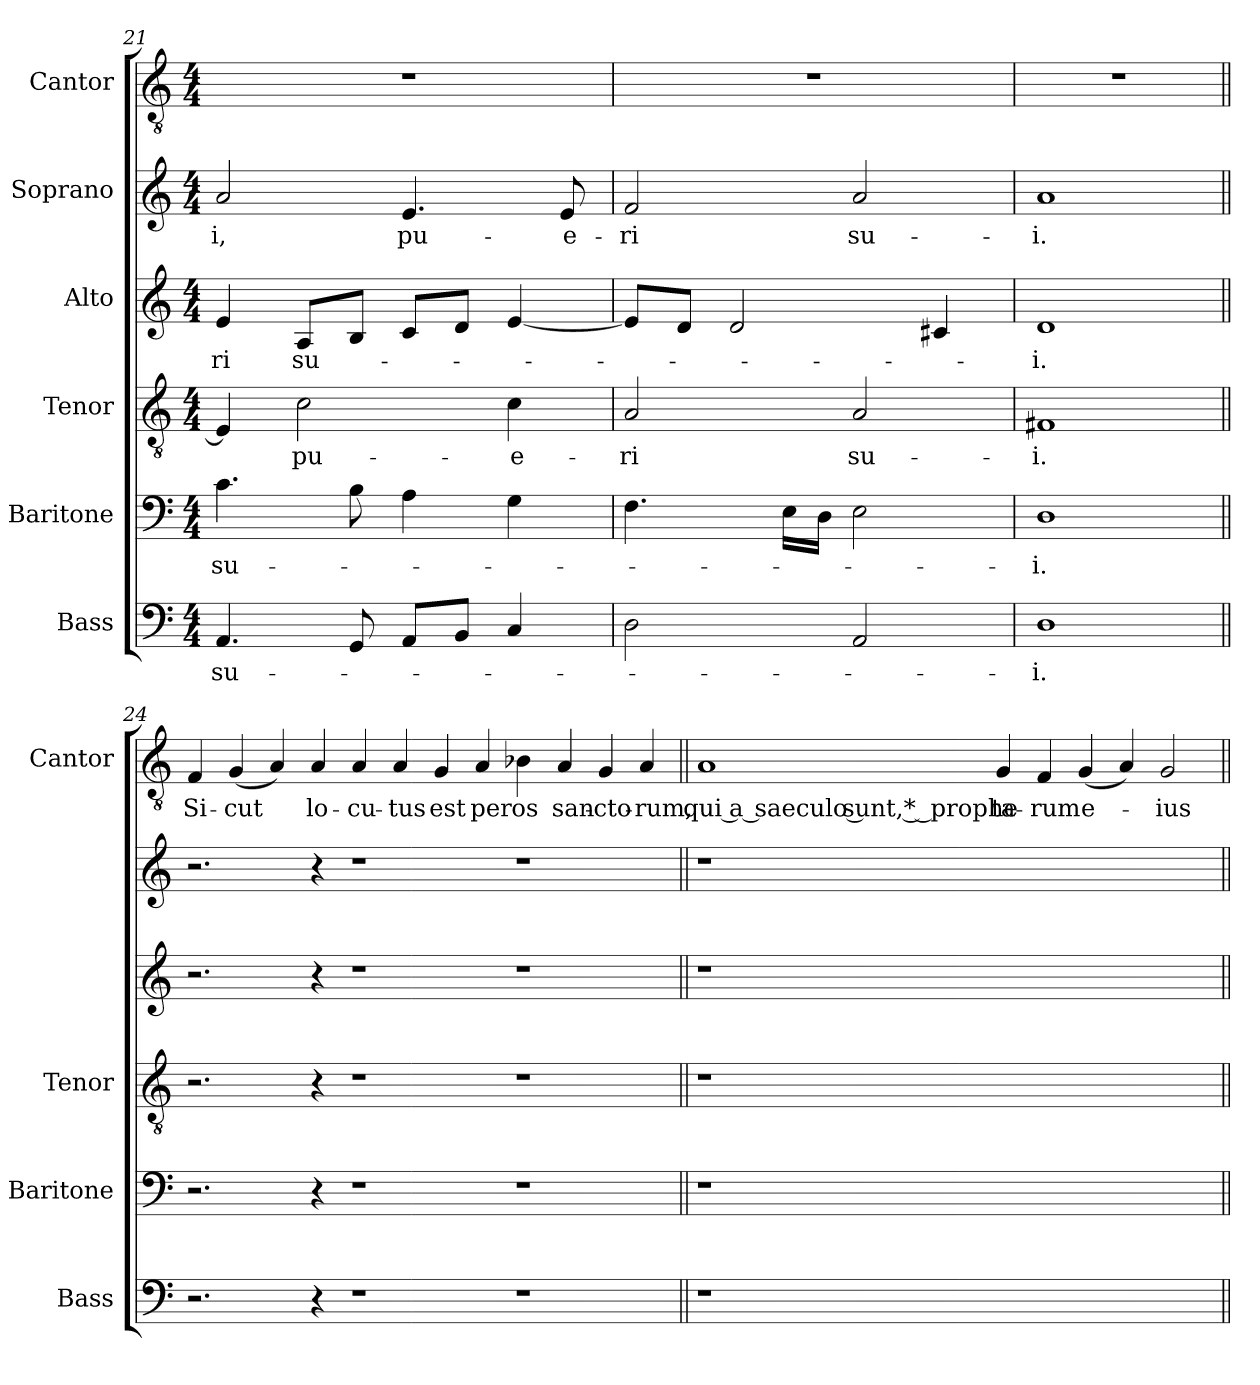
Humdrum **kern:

**kern	**text	**kern	**text	**kern	**text	**kern	**text	**kern	**text	**kern	**text
*part6	*part6	*part5	*part5	*part4	*part4	*part3	*part3	*part2	*part2	*part1	*part1
*staff6	*staff6	*staff5	*staff5	*staff4	*staff4	*staff3	*staff3	*staff2	*staff2	*staff1	*staff1
*I"Bass	*	*I"Baritone	*	*I"Tenor	*	*I"Alto	*	*I"Soprano	*	*I"Cantor	*
*I'Bass	*	*I'Baritone	*	*I'Tenor	*	*	*	*	*	*I'Cantor	*
*clefF4	*	*clefF4	*	*clefGv2	*	*clefG2	*	*clefG2	*	*clefGv2	*
*ITrd7c12	*	*	*	*	*	*	*	*	*	*ITrd7c12	*
*k[]	*	*k[]	*	*k[]	*	*k[]	*	*k[]	*	*k[]	*
*C:	*	*C:	*	*C:	*	*C:	*	*C:	*	*C:	*
*M4/4	*	*M4/4	*	*M4/4	*	*M4/4	*	*M4/4	*	*M4/4	*
=21	=21	=21	=21	=21	=21	=21	=21	=21	=21	=21	=21
!	!LO:LY:b:color=#000000	!	!	!	!	!	!	!	!	!	!
!	!	!	!LO:LY:b:color=#000000	!	!	!	!	!	!	!	!
!	!	!	!	!	!	!	!LO:LY:b:color=#000000	!	!	!	!
!	!	!	!	!	!	!	!	!	!LO:LY:b:color=#000000	!	!
4.AAAi/	su-	4.ci\	su-	4Ei/]	.	4ei/	-ri	2ai/	-i,	1r	.
!	!	!	!	!	!LO:LY:b:color=#000000	!	!	!	!	!	!
!	!	!	!	!	!	!	!LO:LY:b:color=#000000	!	!	!	!
.	.	.	.	2ci\	pu-	8Ai/L	su-	.	.	.	.
8GGGi/	.	8Bi\	.	.	.	8Bi/J	.	.	.	.	.
!	!	!	!	!	!	!	!	!	!LO:LY:b:color=#000000	!	!
8AAAi/L	.	4Ai\	.	.	.	8ci/L	.	4.ei/	pu-	.	.
8BBBi/J	.	.	.	.	.	8di/J	.	.	.	.	.
!	!	!	!	!	!LO:LY:b:color=#000000	!	!	!	!	!	!
4CCi/	.	4Gi\	.	4ci\	-e-	[<4ei/	.	.	.	.	.
!	!	!	!	!	!	!	!	!	!LO:LY:b:color=#000000	!	!
.	.	.	.	.	.	.	.	8ei/	-e-	.	.
=22	=22	=22	=22	=22	=22	=22	=22	=22	=22	=22	=22
!	!	!	!	!	!LO:LY:b:color=#000000	!	!	!	!	!	!
!	!	!	!	!	!	!	!	!	!LO:LY:b:color=#000000	!	!
2DDi\	.	4.Fi\	.	2Ai/	-ri	8ei/L]	.	2fi/	-ri	1r	.
.	.	.	.	.	.	8di/J	.	.	.	.	.
.	.	.	.	.	.	2di/	.	.	.	.	.
.	.	16Ei\LL	.	.	.	.	.	.	.	.	.
.	.	16Di\JJ	.	.	.	.	.	.	.	.	.
!	!	!	!	!	!LO:LY:b:color=#000000	!	!	!	!	!	!
!	!	!	!	!	!	!	!	!	!LO:LY:b:color=#000000	!	!
2AAAi/	.	2Ei\	.	2Ai/	su-	.	.	2ai/	su-	.	.
.	.	.	.	.	.	4c#Xi/	.	.	.	.	.
=23	=23	=23	=23	=23	=23	=23	=23	=23	=23	=23	=23
!	!LO:LY:b:color=#000000	!	!	!	!	!	!	!	!	!	!
!	!	!	!LO:LY:b:color=#000000	!	!	!	!	!	!	!	!
!	!	!	!	!	!LO:LY:b:color=#000000	!	!	!	!	!	!
!	!	!	!	!	!	!	!LO:LY:b:color=#000000	!	!	!	!
!	!	!	!	!	!	!	!	!	!LO:LY:b:color=#000000	!	!
1DDi	-i.	1Di	-i.	1F#Xi	-i.	1di	-i.	1ai	-i.	1r	.
!!LO:LB:g=z
=24||	=24||	=24||	=24||	=24||	=24||	=24||	=24||	=24||	=24||	=24||	=24||
!	!	!	!	!	!	!	!	!	!	!	!LO:LY:b:color=#000000
2.r	.	2.r	.	2.r	.	2.r	.	2.r	.	4FFi/	Si-
!	!	!	!	!	!	!	!	!	!	!	!LO:LY:b:color=#000000
.	.	.	.	.	.	.	.	.	.	(4GGi/	-cut
.	.	.	.	.	.	.	.	.	.	4AAi/)	.
!	!	!	!	!	!	!	!	!	!	!	!LO:LY:b:color=#000000
4r	.	4r	.	4r	.	4r	.	4r	.	4AAi/	lo-
!	!	!	!	!	!	!	!	!	!	!	!LO:LY:b:color=#000000
1r	.	1r	.	1r	.	1r	.	1r	.	4AAi/	-cu-
!	!	!	!	!	!	!	!	!	!	!	!LO:LY:b:color=#000000
.	.	.	.	.	.	.	.	.	.	4AAi/	-tus
!	!	!	!	!	!	!	!	!	!	!	!LO:LY:b:color=#000000
.	.	.	.	.	.	.	.	.	.	4GGi/	est
!	!	!	!	!	!	!	!	!	!	!	!LO:LY:b:color=#000000
.	.	.	.	.	.	.	.	.	.	4AAi/	per
!	!	!	!	!	!	!	!	!	!	!	!LO:LY:b:color=#000000
1r	.	1r	.	1r	.	1r	.	1r	.	4BB-Xi\	os
!	!	!	!	!	!	!	!	!	!	!	!LO:LY:b:color=#000000
.	.	.	.	.	.	.	.	.	.	4AAi/	san-
!	!	!	!	!	!	!	!	!	!	!	!LO:LY:b:color=#000000
.	.	.	.	.	.	.	.	.	.	4GGi/	-cto-
!	!	!	!	!	!	!	!	!	!	!	!LO:LY:b:color=#000000
.	.	.	.	.	.	.	.	.	.	4AAi/	-rum,
=25||	=25||	=25||	=25||	=25||	=25||	=25||	=25||	=25||	=25||	=25||	=25||
!LO:N:vis=1	!	!LO:N:vis=1	!	!LO:N:vis=1	!	!LO:N:vis=1	!	!LO:N:vis=1	!	!	!
!	!	!	!	!	!	!	!	!	!	!	!LO:LY:b:color=#000000
1r	.	1r	.	1r	.	1r	.	1r	.	1AAi	qui a saeculo sunt, * prophe-
!	!	!	!	!	!	!	!	!	!	!	!LO:LY:b:color=#000000
1.ryy	.	1.ryy	.	1.ryy	.	1.ryy	.	1.ryy	.	4GGi/	-ta-
!	!	!	!	!	!	!	!	!	!	!	!LO:LY:b:color=#000000
.	.	.	.	.	.	.	.	.	.	4FFi/	-rum
!	!	!	!	!	!	!	!	!	!	!	!LO:LY:b:color=#000000
.	.	.	.	.	.	.	.	.	.	(4GGi/	e-
.	.	.	.	.	.	.	.	.	.	4AAi/)	.
!	!	!	!	!	!	!	!	!	!	!	!LO:LY:b:color=#000000
.	.	.	.	.	.	.	.	.	.	2GGi/	-ius
=||	=||	=||	=||	=||	=||	=||	=||	=||	=||	=||	=||
*-	*-	*-	*-	*-	*-	*-	*-	*-	*-	*-	*-
